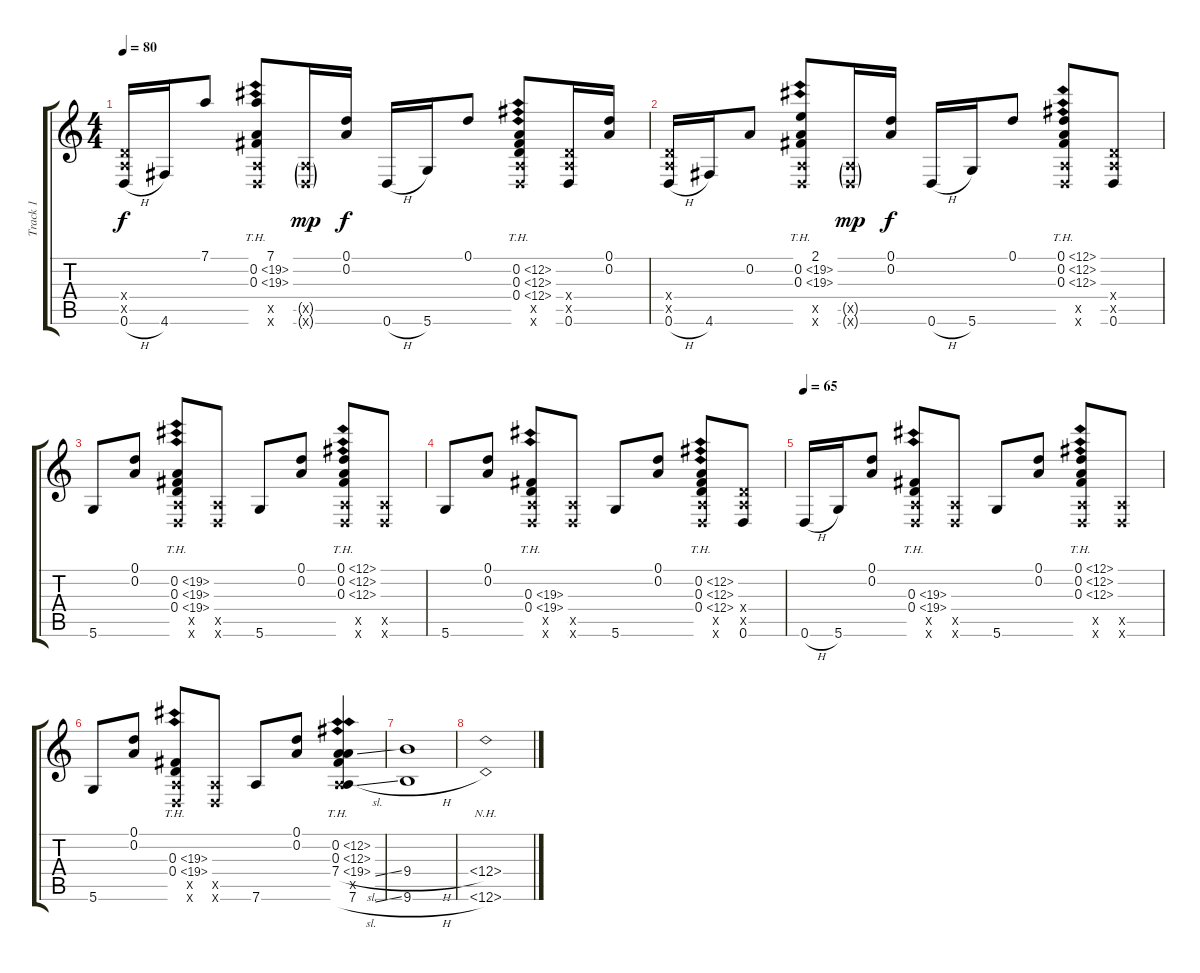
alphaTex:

\track ("Track 1" "Track 1") {instrument acousticguitarsteel}
\staff {score tabs}
\tuning (D4 A3 Gb3 D3 A2 D2) {hide}
\ts (4 4)
\tempo 80
\clef g2
\ks c
(0.4{x} 0.5{x} 0.6{h}).16{dy f} 4.6.16 7.1.8 (7.1 0.2{th 19} 0.3{th 19} 0.5{x} 0.6{x}).8 (0.5{g x} 0.6{g x}).16{dy mp} (0.1 0.2).16{dy f} 0.6{h}.16 5.6.16 0.1.8 (0.2{th 12} 0.3{th 12} 0.4{th 12} 0.5{x} 0.6{x}).8 (0.4{x} 0.5{x} 0.6).16 (0.1 0.2).16 |
(0.4{x} 0.5{x} 0.6{h}).16 4.6.16 0.2.8 (2.1 0.2{th 19} 0.3{th 19} 0.5{x} 0.6{x}).8 (0.5{g x} 0.6{g x}).16{dy mp} (0.1 0.2).16{dy f} 0.6{h}.16 5.6.16 0.1.8 (0.1{th 12} 0.2{th 12} 0.3{th 12} 0.5{x} 0.6{x}).8 (0.4{x} 0.5{x} 0.6).8 |
5.6.8 (0.1 0.2).8 (0.2{th 19} 0.3{th 19} 0.4{th 19} 0.5{x} 0.6{x}).8 (0.5{x} 0.6{x}).8 5.6.8 (0.1 0.2).8 (0.1{th 12} 0.2{th 12} 0.3{th 12} 0.5{x} 0.6{x}).8 (0.5{x} 0.6{x}).8 |
5.6.8 (0.1 0.2).8 (0.3{th 19} 0.4{th 19} 0.5{x} 0.6{x}).8 (0.5{x} 0.6{x}).8 5.6.8 (0.1 0.2).8 (0.2{th 12} 0.3{th 12} 0.4{th 12} 0.5{x} 0.6{x}).8 (0.4{x} 0.5{x} 0.6).8 |
\tempo 65
0.6{h}.16 5.6.16 (0.1 0.2).8 (0.3{th 19} 0.4{th 19} 0.5{x} 0.6{x}).8 (0.5{x} 0.6{x}).8 5.6.8 (0.1 0.2).8 (0.1{th 12} 0.2{th 12} 0.3{th 12} 0.5{x} 0.6{x}).8 (0.5{x} 0.6{x}).8 |
5.6.8 (0.1 0.2).8 (0.3{th 19} 0.4{th 19} 0.5{x} 0.6{x}).8 (0.5{x} 0.6{x}).8 7.6.8 (0.1 0.2).8 (0.2{th 12} 0.3{th 12} 7.4{th 12 sl} 0.5{x} 7.6{sl}).4 |
(9.4{h} 9.6{h}).1 |
(12.4{nh} 12.6{nh}).1
